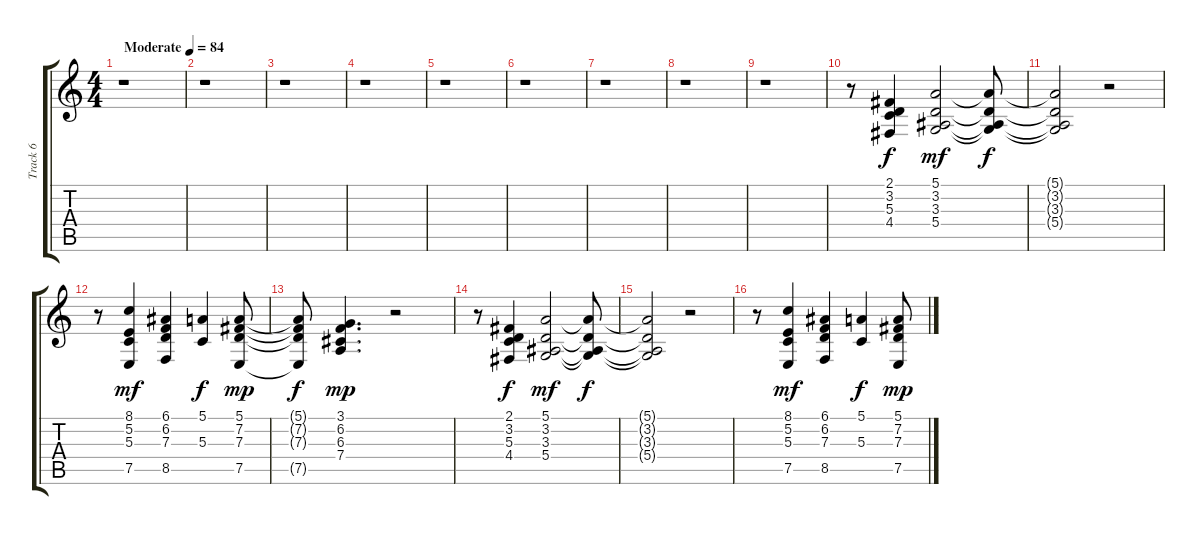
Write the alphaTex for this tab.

\track ("Track 6" "Track 6") {instrument stringensemble2}
\staff {score tabs}
\tuning (E4 B3 G3 D3 A2 E2) {hide}
\ts (4 4)
\tempo (84 "Moderate")
\clef g2
\ks c
r.1{dy f instrument stringensemble2} |
r.1 |
r.1 |
r.1 |
r.1 |
r.1 |
r.1 |
r.1 |
r.1 |
r.8 (2.1 3.2 5.3 4.4).4 (5.1 3.2 3.3 5.4).2{dy mf} (5.1{t} 3.2{t} 3.3{t} 5.4{t}).8{dy f} |
(5.1{t} 3.2{t} 3.3{t} 5.4{t}).2 r.2 |
r.8 (8.1 5.2 5.3 7.5).4{dy mf} (6.1 6.2 7.3 8.5).4 (5.1 5.3).4{dy f} (5.1 7.2 7.3 7.5).8{dy mp} |
(5.1{t} 7.2{t} 7.3{t} 7.5{t}).8{dy f} (3.1 6.2 6.3 7.4).4{d dy mp} r.2 |
r.8 (2.1 3.2 5.3 4.4).4{dy f} (5.1 3.2 3.3 5.4).2{dy mf} (5.1{t} 3.2{t} 3.3{t} 5.4{t}).8{dy f} |
(5.1{t} 3.2{t} 3.3{t} 5.4{t}).2 r.2 |
r.8 (8.1 5.2 5.3 7.5).4{dy mf} (6.1 6.2 7.3 8.5).4 (5.1 5.3).4{dy f} (5.1 7.2 7.3 7.5).8{dy mp}
